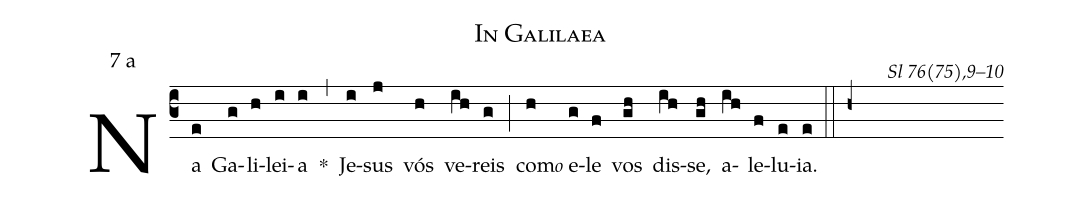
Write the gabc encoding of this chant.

name: In Galilaea;
mode: 7;
mode-differentia: a;
commentary:  Sl 76(75),9--10;
%%
(c3)

Na(e) Ga(g)li(h)lei(i)a(i) *(,) Je(i)sus(j) vós(h) ve(ih)reis(g) (;) co(h)m<e>o</e> e(g)le(f) vos(gh) dis(ih)se,(gh) a(ih)le(f)lu(e)ia.(e)

(::)

(h+)
